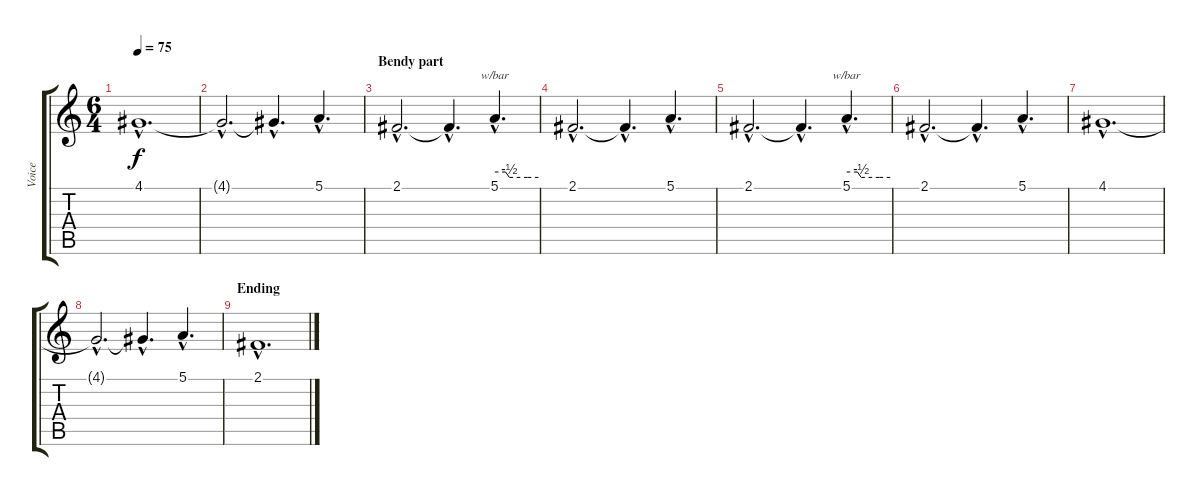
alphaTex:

\track ("Voice" "Voice") {instrument oboe}
\staff {score tabs}
\tuning (E4 B3 G3 D3 A2 E2) {hide}
\ts (6 4)
\tempo 75
\clef g2
\ks c
4.1{hac}.1{d dy f} |
4.1{hac t}.2{d} 4.1{hac t}.4{d} 5.1{hac}.4{d} |
\section ("" "Bendy part")
2.1{hac}.2{d} 2.1{hac t}.4{d} 5.1{hac}.4{d tbe (custom default 0 0 15 0 20 -2 45 -2 60 -2)} |
2.1{hac}.2{d} 2.1{hac t}.4{d} 5.1{hac}.4{d} |
2.1{hac}.2{d} 2.1{hac t}.4{d} 5.1{hac}.4{d tbe (custom default 0 0 15 0 20 -2 45 -2 60 -2)} |
2.1{hac}.2{d} 2.1{hac t}.4{d} 5.1{hac}.4{d} |
4.1{hac}.1{d} |
4.1{hac t}.2{d} 4.1{hac t}.4{d} 5.1{hac}.4{d} |
\section ("" "Ending")
2.1{hac}.1{d}
